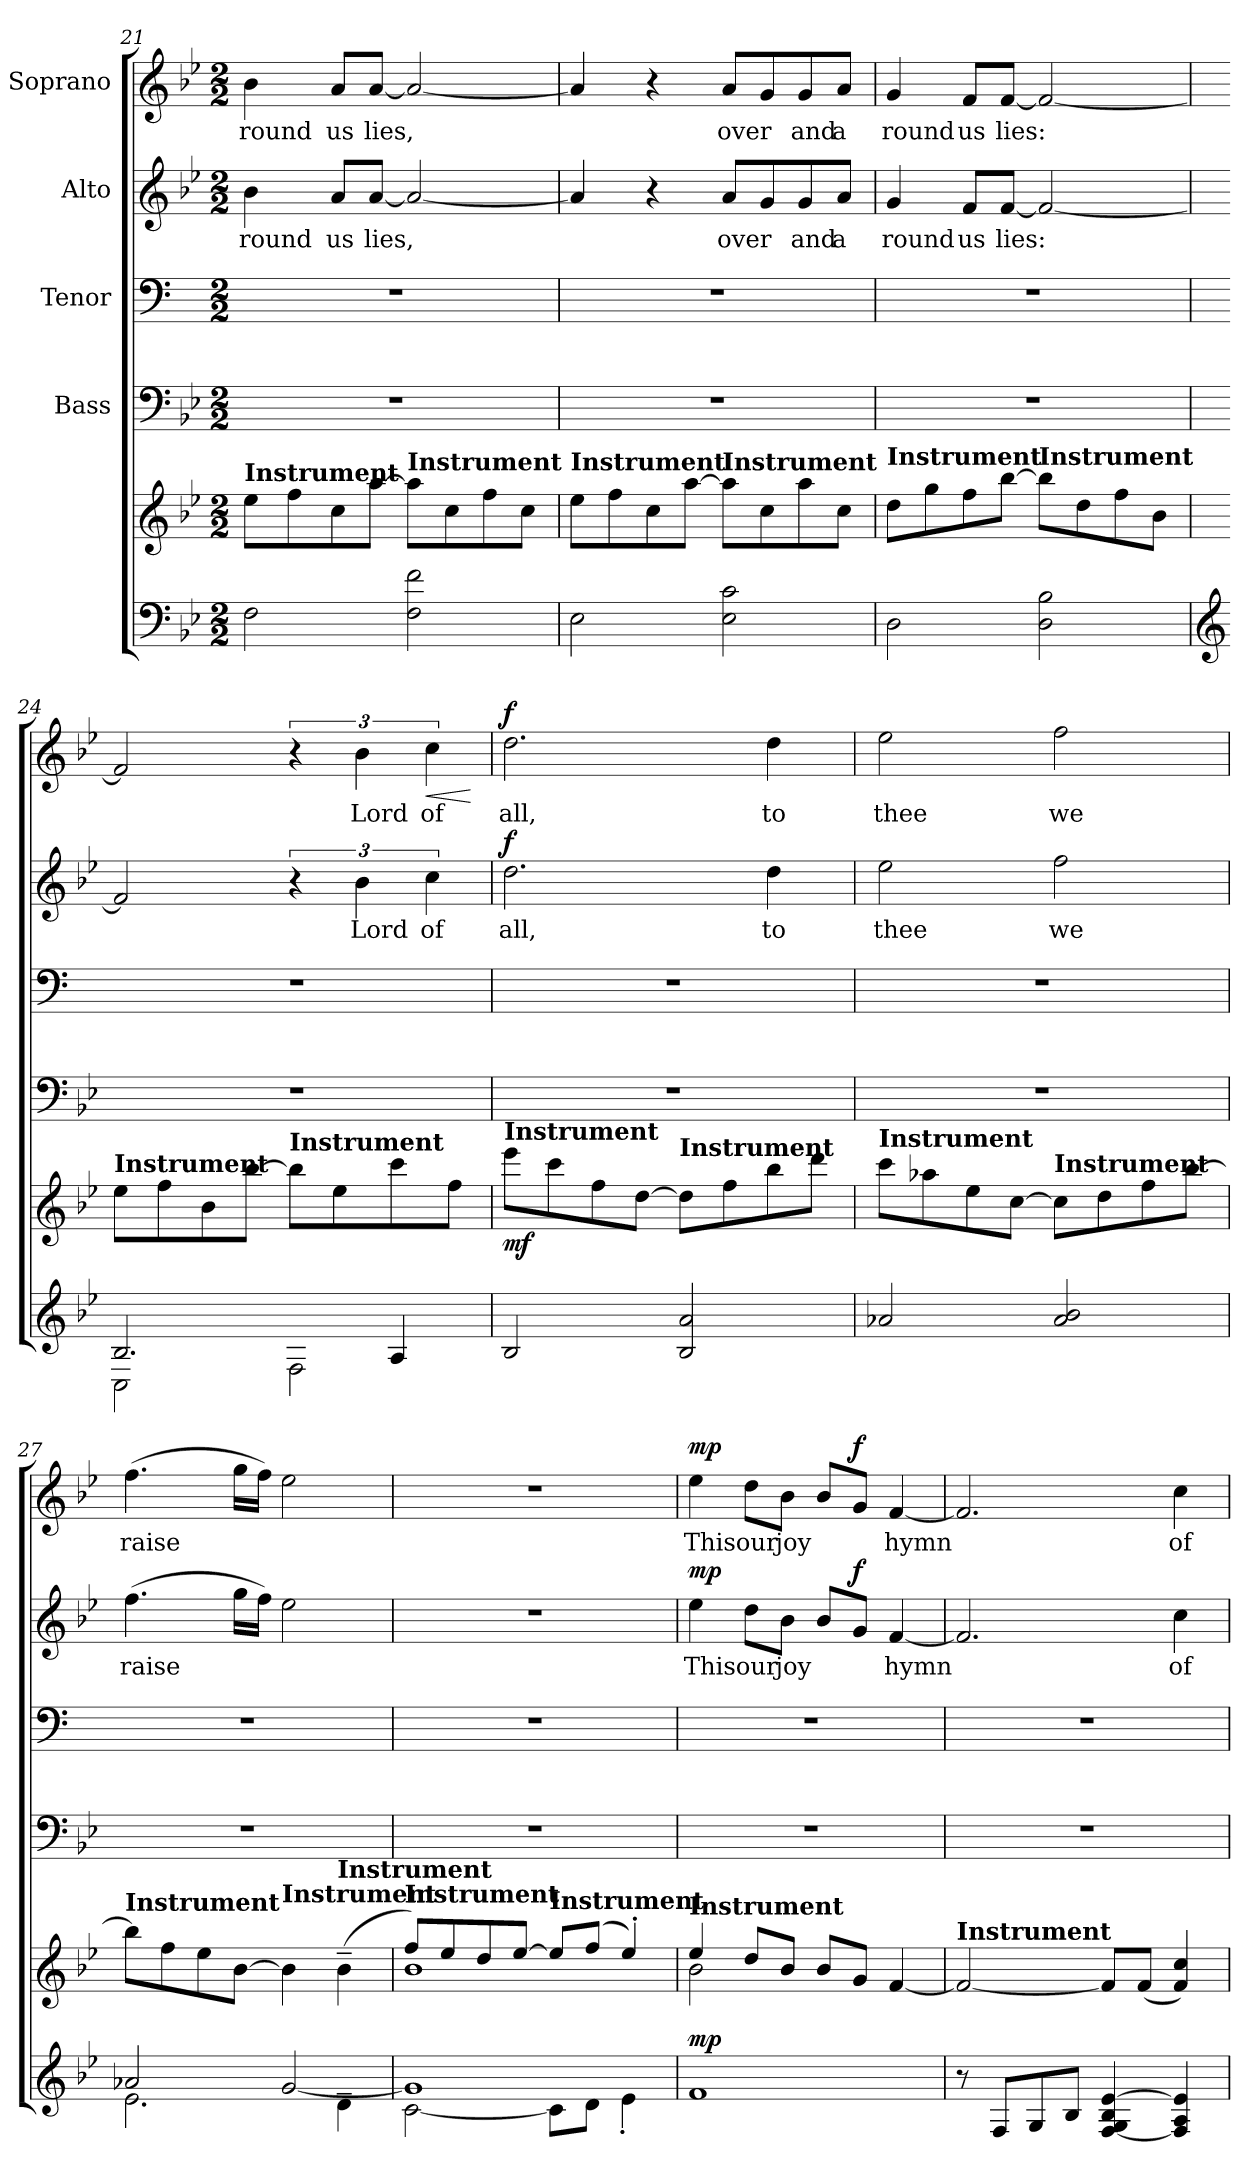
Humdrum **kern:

**kern	**kern	**dynam	**kern	**kern	**kern	**text	**dynam	**kern	**text	**dynam
*part5	*part5	*part5	*part4	*part3	*part2	*part2	*part2	*part1	*part1	*part1
*staff6	*staff5	*staff5/6	*staff4	*staff3	*staff2	*staff2	*staff2	*staff1	*staff1	*staff1
*	*	*	*I"Bass	*I"Tenor	*I"Alto	*	*	*I"Soprano	*	*
!!LO:PB:g=z
*clefF4	*clefG2	*	*clefF4	*clefF4	*clefG2	*	*	*clefG2	*	*
*	*	*	*	*ITrd1c2	*	*	*	*	*	*
*k[b-e-]	*k[b-e-]	*	*k[b-e-]	*k[b-e-]	*k[b-e-]	*	*	*k[b-e-]	*	*
*B-:	*B-:	*	*B-:	*B-:	*B-:	*	*	*B-:	*	*
*M2/2	*M2/2	*	*M2/2	*M2/2	*M2/2	*	*	*M2/2	*	*
=21	=21	=21	=21	=21	=21	=21	=21	=21	=21	=21
!	!LO:TX:a:B:t=Instrument	!	!	!	!	!	!	!	!	!
2F\	8ee-\L	.	1r	1r	4b-\	­­round	.	4b-\	­­round	.
.	8ff\	.	.	.	.	.	.	.	.	.
.	8cc\	.	.	.	8a/L	us	.	8a/L	us	.
.	[8aa\J	.	.	.	[8a/J	lies,	.	[8a/J	lies,	.
!	!LO:TX:a:B:t=Instrument	!	!	!	!	!	!	!	!	!
2F\ 2f\	8aa\L]	.	.	.	2a/_	.	.	2a/_	.	.
.	8cc\	.	.	.	.	.	.	.	.	.
.	8ff\	.	.	.	.	.	.	.	.	.
.	8cc\J	.	.	.	.	.	.	.	.	.
=22	=22	=22	=22	=22	=22	=22	=22	=22	=22	=22
!	!LO:TX:a:B:t=Instrument	!	!	!	!	!	!	!	!	!
2E-\	8ee-\L	.	1r	1r	4a/]	.	.	4a/]	.	.
.	8ff\	.	.	.	.	.	.	.	.	.
.	8cc\	.	.	.	4r	.	.	4r	.	.
.	[8aa\J	.	.	.	.	.	.	.	.	.
!	!LO:TX:a:B:t=Instrument	!	!	!	!	!	!	!	!	!
2E-\ 2c\	8aa\L]	.	.	.	8a/L	o­ver­	.	8a/L	o­ver­	.
.	8cc\	.	.	.	8g/	.	.	8g/	.	.
.	8aa\	.	.	.	8g/	and	.	8g/	and	.
.	8cc\J	.	.	.	8a/J	a­	.	8a/J	a­	.
=23	=23	=23	=23	=23	=23	=23	=23	=23	=23	=23
!	!LO:TX:a:B:t=Instrument	!	!	!	!	!	!	!	!	!
2D\	8dd\L	.	1r	1r	4g/	round	.	4g/	round	.
.	8gg\	.	.	.	.	.	.	.	.	.
.	8ff\	.	.	.	8f/L	us	.	8f/L	us	.
.	[8bb-\J	.	.	.	[8f/J	lies:	.	[8f/J	lies:	.
!	!LO:TX:a:B:t=Instrument	!	!	!	!	!	!	!	!	!
2D\ 2B-\	8bb-\L]	.	.	.	2f/_	.	.	2f/_	.	.
.	8dd\	.	.	.	.	.	.	.	.	.
.	8ff\	.	.	.	.	.	.	.	.	.
.	8b-\J	.	.	.	.	.	.	.	.	.
!!LO:PB:g=z
=24	=24	=24	=24	=24	=24	=24	=24	=24	=24	=24
*clefG2	*	*	*	*	*	*	*	*	*	*
*^	*	*	*	*	*	*	*	*	*	*
!	!	!LO:TX:a:B:t=Instrument	!	!	!	!	!	!	!	!	!
2C\	2.B-/	8ee-\L	.	1r	1r	2f/]	.	.	2f/]	.	.
.	.	8ff\	.	.	.	.	.	.	.	.	.
.	.	8b-\	.	.	.	.	.	.	.	.	.
.	.	[8bb-\J	.	.	.	.	.	.	.	.	.
!	!	!LO:TX:a:B:t=Instrument	!	!	!	!	!	!	!	!	!
2F\	.	8bb-\L]	.	.	.	6r	.	.	6r	.	.
.	.	8ee-\	.	.	.	.	.	.	.	.	.
.	.	.	.	.	.	6b-\	Lord	.	6b-\	Lord	.
.	4A/	8ccc\	.	.	.	.	.	.	.	.	.
!	!	!	!	!	!	!	!	!	!	!	!LO:HP:b
.	.	.	.	.	.	6cc\	of	.	6cc\	of	<
.	.	8ff\J	.	.	.	.	.	.	.	.	.
*v	*v	*	*	*	*	*	*	*	*	*	*
.	.	.	.	.	.	.	.	.	.	[
!!LO:PB:g=z
=25	=25	=25	=25	=25	=25	=25	=25	=25	=25	=25
!	!LO:TX:a:B:t=Instrument	!	!	!	!	!	!	!	!	!
!	!	!LO:DY:b	!	!	!	!	!LO:DY:a	!	!	!LO:DY:a
2B-/	8eee-\L	mf	1r	1r	2.dd\	all,	f	2.dd\	all,	f
.	8ccc\	.	.	.	.	.	.	.	.	.
.	8ff\	.	.	.	.	.	.	.	.	.
.	[8dd\J	.	.	.	.	.	.	.	.	.
!	!LO:TX:a:B:t=Instrument	!	!	!	!	!	!	!	!	!
2B-/ 2a/	8dd\L]	.	.	.	.	.	.	.	.	.
.	8ff\	.	.	.	.	.	.	.	.	.
.	8bb-\	.	.	.	4dd\	to	.	4dd\	to	.
.	8ddd\J	.	.	.	.	.	.	.	.	.
=26	=26	=26	=26	=26	=26	=26	=26	=26	=26	=26
!	!LO:TX:a:B:t=Instrument	!	!	!	!	!	!	!	!	!
2a-X/	8ccc\L	.	1r	1r	2ee-\	thee	.	2ee-\	thee	.
.	8aa-X\	.	.	.	.	.	.	.	.	.
.	8ee-\	.	.	.	.	.	.	.	.	.
.	[8cc\J	.	.	.	.	.	.	.	.	.
!	!LO:TX:a:B:t=Instrument	!	!	!	!	!	!	!	!	!
2a-/ 2b-/	8cc\L]	.	.	.	2ff\	we	.	2ff\	we	.
.	8dd\	.	.	.	.	.	.	.	.	.
.	8ff\	.	.	.	.	.	.	.	.	.
.	[8bb-\J	.	.	.	.	.	.	.	.	.
=27	=27	=27	=27	=27	=27	=27	=27	=27	=27	=27
*^	*	*	*	*	*	*	*	*	*	*
!	!	!LO:TX:a:B:t=Instrument	!	!	!	!	!	!	!	!	!
2.e-\	2a-X/	8bb-\L]	.	1r	1r	(>4.ff\	raise	.	(>4.ff\	raise	.
.	.	8ff\	.	.	.	.	.	.	.	.	.
.	.	8ee-\	.	.	.	.	.	.	.	.	.
.	.	[8b-\J	.	.	.	16gg\LL	.	.	16gg\LL	.	.
.	.	.	.	.	.	16ff\JJ)	.	.	16ff\JJ)	.	.
!	!	!LO:TX:a:B:t=Instrument	!	!	!	!	!	!	!	!	!
.	[2g/	4b-\]	.	.	.	2ee-\	.	.	2ee-\	.	.
!	!	!LO:TX:a:B:t=Instrument	!	!	!	!	!	!	!	!	!
4d~\	.	(>4b-~\	.	.	.	.	.	.	.	.	.
=28	=28	=28	=28	=28	=28	=28	=28	=28	=28	=28	=28
*	*	*^	*	*	*	*	*	*	*	*	*
!	!	!LO:TX:a:B:t=Instrument	!	!	!	!	!	!	!	!	!	!
1g]	[2c\	8ff/L)	1b-	.	1r	1r	1r	.	.	1r	.	.
.	.	8ee-/	.	.	.	.	.	.	.	.	.	.
.	.	8dd/	.	.	.	.	.	.	.	.	.	.
.	.	[8ee-/J	.	.	.	.	.	.	.	.	.	.
!	!	!LO:TX:a:B:t=Instrument	!	!	!	!	!	!	!	!	!	!
.	8c\L]	8ee-/L]	.	.	.	.	.	.	.	.	.	.
.	8d\J	(>8ff/J	.	.	.	.	.	.	.	.	.	.
.	4e-'\	4ee-'/)	.	.	.	.	.	.	.	.	.	.
!!LO:PB:g=z
=29	=29	=29	=29	=29	=29	=29	=29	=29	=29	=29	=29	=29
!	!	!LO:TX:a:B:t=Instrument	!	!	!	!	!	!	!	!	!	!
!	!	!	!	!LO:DY:a=2	!	!	!	!	!LO:DY:a	!	!	!LO:DY:a
*v	*v	*	*	*	*	*	*	*	*	*	*	*
1f	4ee-/	2b-\	mp	1r	1r	4ee-\	This	mp	4ee-\	This	mp
.	8dd/L	.	.	.	.	8dd\L	our	.	8dd\L	our	.
.	8b-/J	.	.	.	.	8b-\J	joy­	.	8b-\J	joy­	.
.	8b-/L	2ryy	.	.	.	8b-/L	.	.	8b-/L	.	.
!	!	!	!	!	!	!	!	!LO:DY:b	!	!	!LO:DY:b
.	8g/J	.	.	.	.	8g/J	.	f	8g/J	.	f
.	[4f/	.	.	.	.	[4f/	hymn	.	[4f/	hymn	.
*	*v	*v	*	*	*	*	*	*	*	*	*
=30	=30	=30	=30	=30	=30	=30	=30	=30	=30	=30
!	!LO:TX:a:B:t=Instrument	!	!	!	!	!	!	!	!	!
8r	2f/_	.	1r	1r	2.f/]	.	.	2.f/]	.	.
8F/L	.	.	.	.	.	.	.	.	.	.
8G/	.	.	.	.	.	.	.	.	.	.
8B-/J	.	.	.	.	.	.	.	.	.	.
[4F/ 4G/ 4B-/ [4e-/	8f/L]	.	.	.	.	.	.	.	.	.
.	(8f/J	.	.	.	.	.	.	.	.	.
4F/] 4A/ 4e-/]	4f/ 4cc/)	.	.	.	4cc\	of	.	4cc\	of	.
=	=	=	=	=	=	=	=	=	=	=
*-	*-	*-	*-	*-	*-	*-	*-	*-	*-	*-
